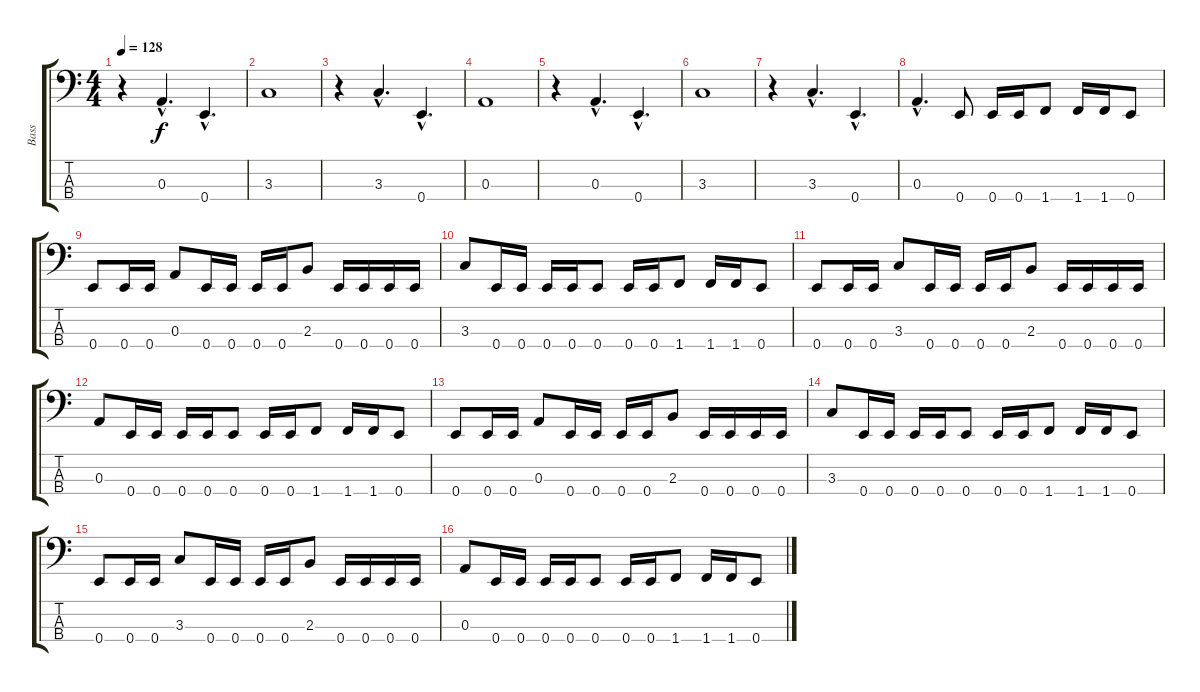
\track ("Bass" "Bass") {instrument electricbassfinger}
\staff {score tabs}
\tuning (G2 D2 A1 E1) {hide}
\ts (4 4)
\tempo 128
\clef f4
\ks c
r.4{dy f} 0.3{hac}.4{d} 0.4{hac}.4{d} |
3.3.1 |
r.4 3.3{hac}.4{d} 0.4{hac}.4{d} |
0.3.1 |
r.4 0.3{hac}.4{d} 0.4{hac}.4{d} |
3.3.1 |
r.4 3.3{hac}.4{d} 0.4{hac}.4{d} |
0.3{hac}.4{d} 0.4.8 0.4.16 0.4.16 1.4.8 1.4.16 1.4.16 0.4.8 |
0.4.8 0.4.16 0.4.16 0.3.8 0.4.16 0.4.16 0.4.16 0.4.16 2.3.8 0.4.16 0.4.16 0.4.16 0.4.16 |
3.3.8 0.4.16 0.4.16 0.4.16 0.4.16 0.4.8 0.4.16 0.4.16 1.4.8 1.4.16 1.4.16 0.4.8 |
0.4.8 0.4.16 0.4.16 3.3.8 0.4.16 0.4.16 0.4.16 0.4.16 2.3.8 0.4.16 0.4.16 0.4.16 0.4.16 |
0.3.8 0.4.16 0.4.16 0.4.16 0.4.16 0.4.8 0.4.16 0.4.16 1.4.8 1.4.16 1.4.16 0.4.8 |
0.4.8 0.4.16 0.4.16 0.3.8 0.4.16 0.4.16 0.4.16 0.4.16 2.3.8 0.4.16 0.4.16 0.4.16 0.4.16 |
3.3.8 0.4.16 0.4.16 0.4.16 0.4.16 0.4.8 0.4.16 0.4.16 1.4.8 1.4.16 1.4.16 0.4.8 |
0.4.8 0.4.16 0.4.16 3.3.8 0.4.16 0.4.16 0.4.16 0.4.16 2.3.8 0.4.16 0.4.16 0.4.16 0.4.16 |
0.3.8 0.4.16 0.4.16 0.4.16 0.4.16 0.4.8 0.4.16 0.4.16 1.4.8 1.4.16 1.4.16 0.4.8
